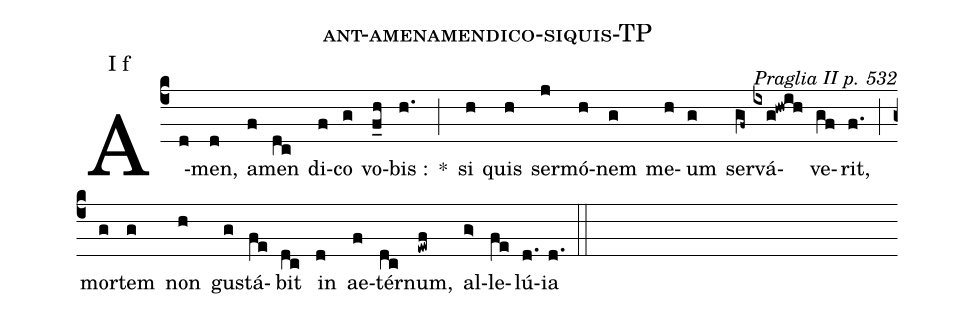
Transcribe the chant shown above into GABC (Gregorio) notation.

name: ant-amenamendico-siquis-TP;
commentary: Praglia II p. 532;
annotation: I f;
%%
(c4) A(d)men,(d) a(f)men(dc) di(f)co(g) vo(f_h)bis :(h.) *(;) si(h) quis(h) ser(j)mó(h)nem(g) me(h)um(g) ser(gf~)vá(ixg!hwih)ve(gf)rit,(f.) (;) mor(g)tem(g) non(h) gu(g)stá(fe)bit(dc) in(d) ae(f)tér(dc)num,(ewf) al(g>)le(fe)lú(d.)ia(d.) (::)
